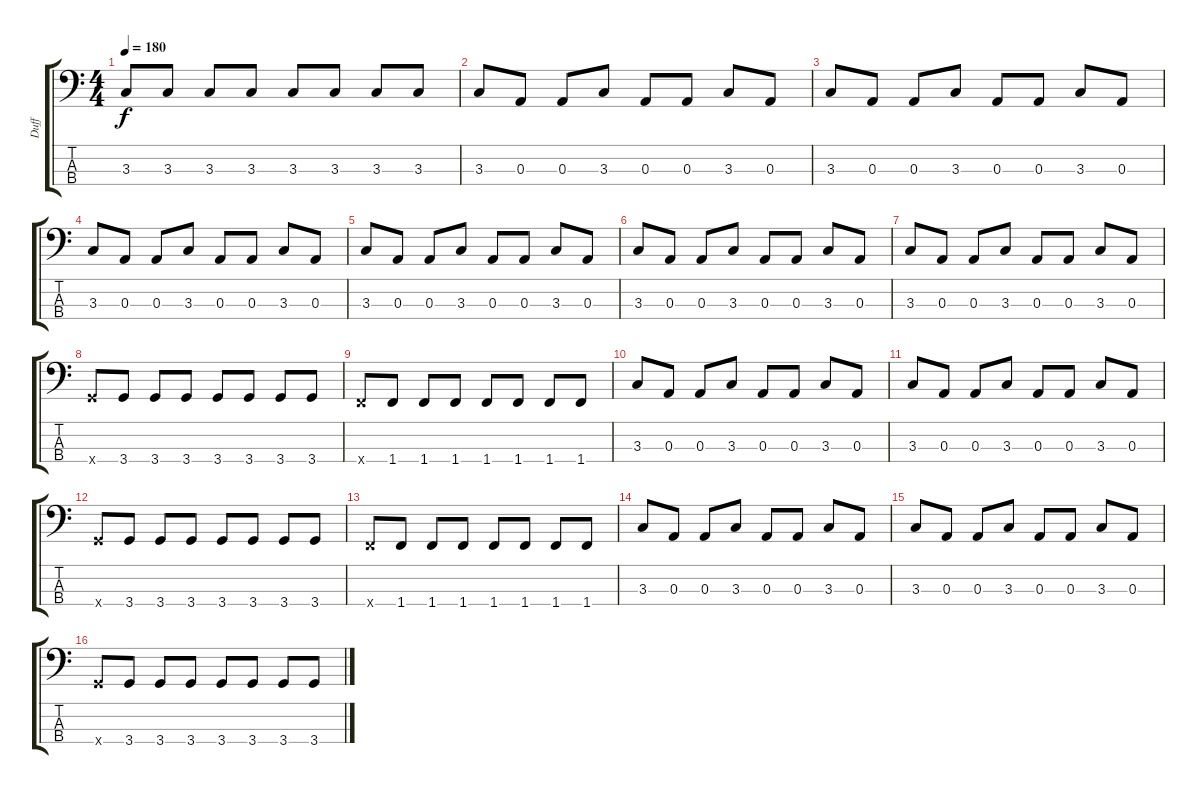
\track ("Duff" "Duff") {instrument electricbasspick}
\staff {score tabs}
\tuning (G2 D2 A1 E1) {hide}
\ts (4 4)
\tempo 180
\clef f4
\ks c
3.3.8{dy f} 3.3.8 3.3.8 3.3.8 3.3.8 3.3.8 3.3.8 3.3.8 |
3.3.8 0.3.8 0.3.8 3.3.8 0.3.8 0.3.8 3.3.8 0.3.8 |
3.3.8 0.3.8 0.3.8 3.3.8 0.3.8 0.3.8 3.3.8 0.3.8 |
3.3.8 0.3.8 0.3.8 3.3.8 0.3.8 0.3.8 3.3.8 0.3.8 |
3.3.8 0.3.8 0.3.8 3.3.8 0.3.8 0.3.8 3.3.8 0.3.8 |
3.3.8 0.3.8 0.3.8 3.3.8 0.3.8 0.3.8 3.3.8 0.3.8 |
3.3.8 0.3.8 0.3.8 3.3.8 0.3.8 0.3.8 3.3.8 0.3.8 |
3.4{x}.8 3.4.8 3.4.8 3.4.8 3.4.8 3.4.8 3.4.8 3.4.8 |
1.4{x}.8 1.4.8 1.4.8 1.4.8 1.4.8 1.4.8 1.4.8 1.4.8 |
3.3.8 0.3.8 0.3.8 3.3.8 0.3.8 0.3.8 3.3.8 0.3.8 |
3.3.8 0.3.8 0.3.8 3.3.8 0.3.8 0.3.8 3.3.8 0.3.8 |
3.4{x}.8 3.4.8 3.4.8 3.4.8 3.4.8 3.4.8 3.4.8 3.4.8 |
1.4{x}.8 1.4.8 1.4.8 1.4.8 1.4.8 1.4.8 1.4.8 1.4.8 |
3.3.8 0.3.8 0.3.8 3.3.8 0.3.8 0.3.8 3.3.8 0.3.8 |
3.3.8 0.3.8 0.3.8 3.3.8 0.3.8 0.3.8 3.3.8 0.3.8 |
3.4{x}.8 3.4.8 3.4.8 3.4.8 3.4.8 3.4.8 3.4.8 3.4.8
